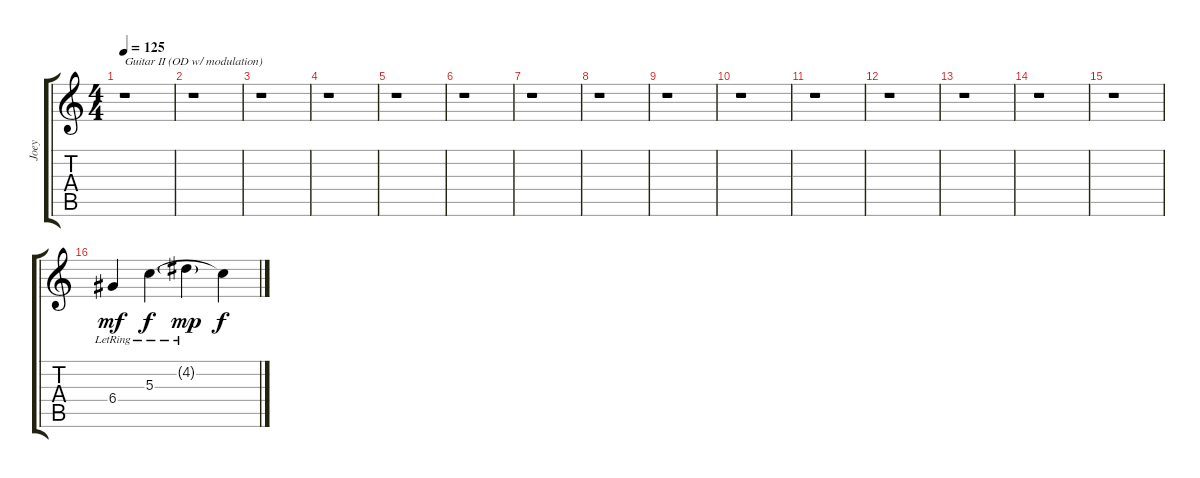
\track ("Joey" "Joey") {instrument overdrivenguitar}
\staff {score tabs}
\tuning (E4 B3 G3 D3 A2 E2) {hide}
\ts (4 4)
\tempo 125
\clef g2
\ks c
r.1{txt "Guitar II (OD w/ modulation)" dy mf instrument overdrivenguitar} |
r.1 |
r.1 |
r.1 |
r.1 |
r.1 |
r.1 |
r.1 |
r.1 |
r.1 |
r.1 |
r.1 |
r.1 |
r.1 |
r.1 |
6.4{lr}.4 5.3{lr}.4{dy f} 4.2{g lr}.4{dy mp} 5.3{t}.4{dy f}
